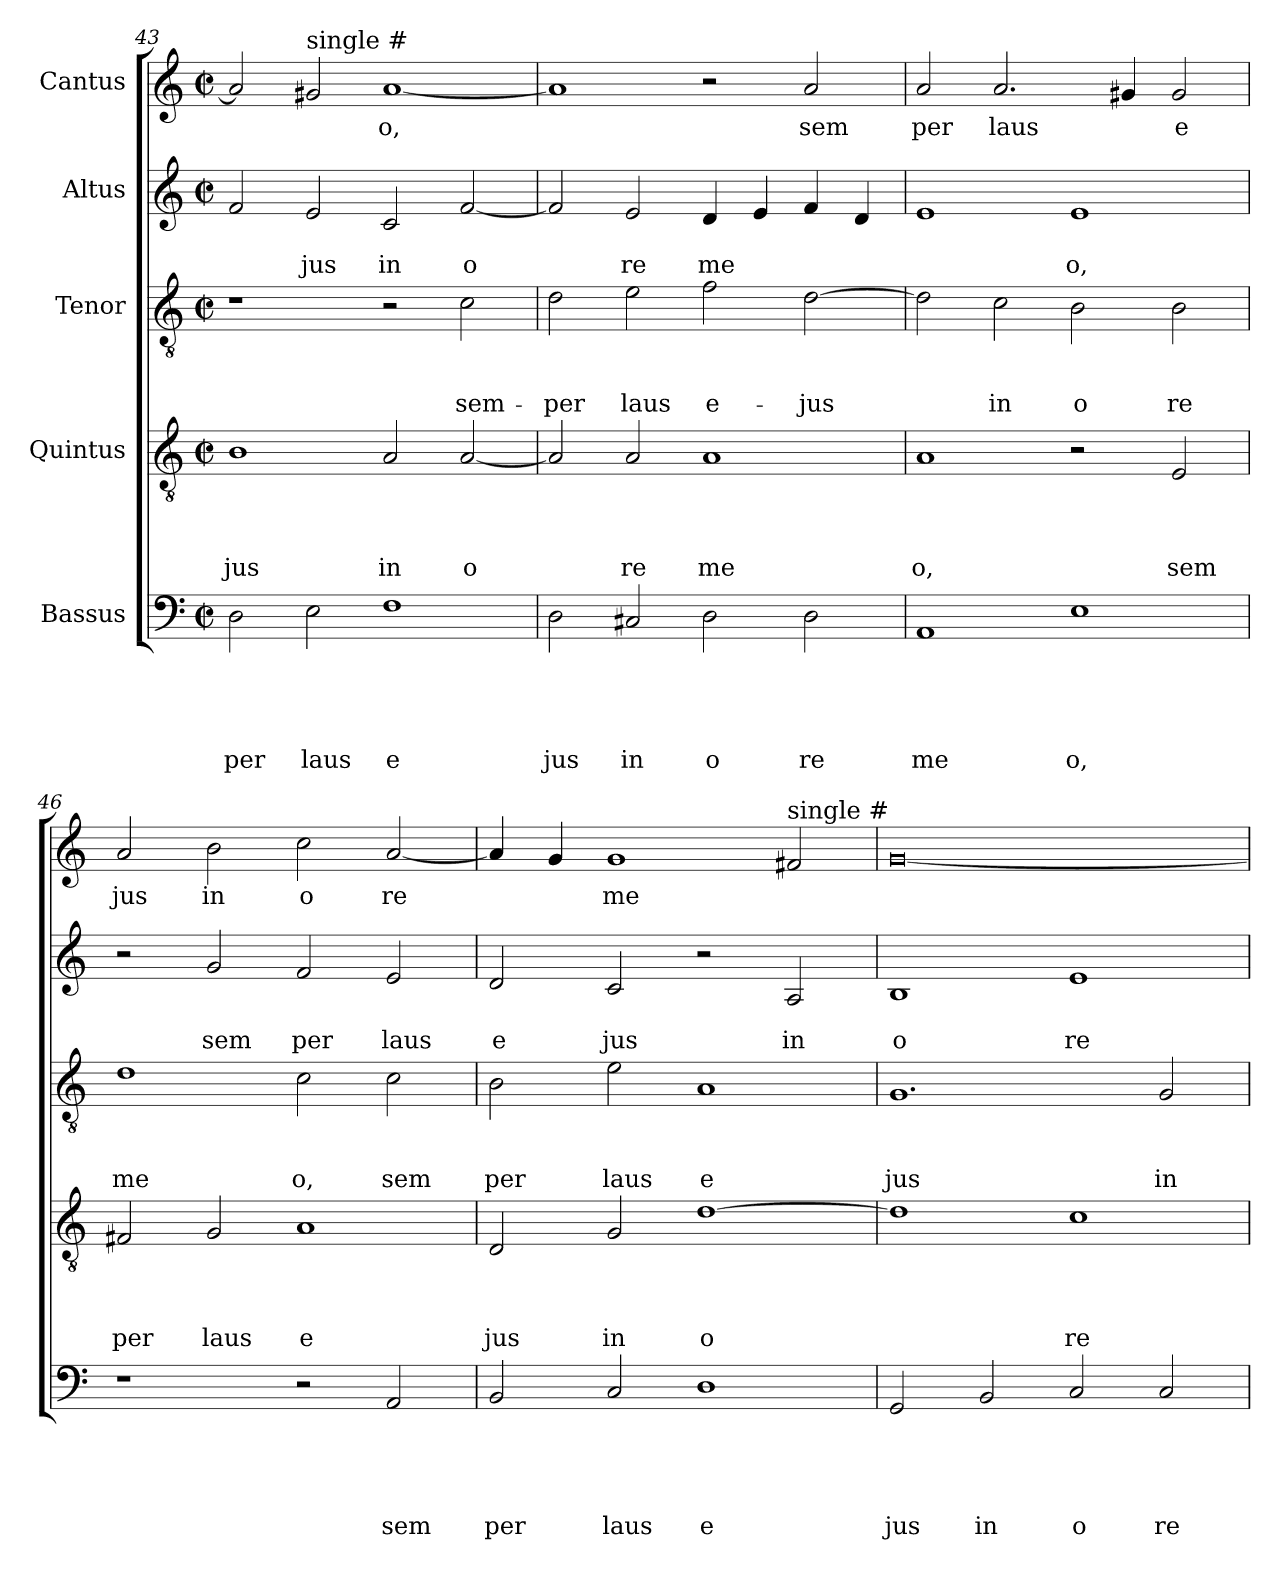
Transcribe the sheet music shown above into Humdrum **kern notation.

**kern	**text	**text	**text	**text	**text	**kern	**text	**text	**text	**text	**kern	**text	**text	**text	**kern	**text	**text	**kern	**text
*part5	*part5	*part5	*part5	*part5	*part5	*part4	*part4	*part4	*part4	*part4	*part3	*part3	*part3	*part3	*part2	*part2	*part2	*part1	*part1
*staff5	*staff5	*staff5	*staff5	*staff5	*staff5	*staff4	*staff4	*staff4	*staff4	*staff4	*staff3	*staff3	*staff3	*staff3	*staff2	*staff2	*staff2	*staff1	*staff1
*I"Bassus	*	*	*	*	*	*I"Quintus	*	*	*	*	*I"Tenor	*	*	*	*I"Altus	*	*	*I"Cantus	*
*clefF4	*	*	*	*	*	*clefGv2	*	*	*	*	*clefGv2	*	*	*	*clefG2	*	*	*clefG2	*
*k[]	*	*	*	*	*	*k[]	*	*	*	*	*k[]	*	*	*	*k[]	*	*	*k[]	*
*C:	*	*	*	*	*	*C:	*	*	*	*	*C:	*	*	*	*C:	*	*	*C:	*
*M2/2	*	*	*	*	*	*M2/2	*	*	*	*	*M2/2	*	*	*	*M2/2	*	*	*M2/2	*
*met(c|)	*	*	*	*	*	*met(c|)	*	*	*	*	*met(c|)	*	*	*	*met(c|)	*	*	*met(c|)	*
=43	=43	=43	=43	=43	=43	=43	=43	=43	=43	=43	=43	=43	=43	=43	=43	=43	=43	=43	=43
!	!	!	!	!	!LO:LY:b	!	!	!	!	!LO:LY:b	!	!	!	!	!	!	!	!	!
2D\	.	.	.	.	per	1B	.	.	.	jus	1r	.	.	.	2f/	.	.	2a/]	.
!	!	!	!	!	!	!	!	!	!	!	!	!	!	!	!	!	!	!LO:TX:a:t=single #	!
!	!	!	!	!	!LO:LY:b	!	!	!	!	!	!	!	!	!	!	!	!LO:LY:b	!	!
2E\	.	.	.	.	laus	.	.	.	.	.	.	.	.	.	2e/	.	jus	2g#/	.
!	!	!	!	!	!LO:LY:b	!	!	!	!	!LO:LY:b	!	!	!	!	!	!	!LO:LY:b	!	!LO:LY:b
1F	.	.	.	.	e	2A/	.	.	.	in	2r	.	.	.	2c/	.	in	[<1a	o,
!	!	!	!	!	!	!	!	!	!	!LO:LY:b	!	!	!	!LO:LY:b	!	!	!LO:LY:b	!	!
.	.	.	.	.	.	[<2A/	.	.	.	o	2c\	.	.	sem-	[<2f/	.	o	.	.
=44	=44	=44	=44	=44	=44	=44	=44	=44	=44	=44	=44	=44	=44	=44	=44	=44	=44	=44	=44
!	!	!	!	!	!LO:LY:b	!	!	!	!	!	!	!	!	!LO:LY:b	!	!	!	!	!
2D\	.	.	.	.	jus	2A/]	.	.	.	.	2d\	.	.	-per	2f/]	.	.	1a]	.
!	!	!	!	!	!LO:LY:b	!	!	!	!	!LO:LY:b	!	!	!	!LO:LY:b	!	!	!LO:LY:b	!	!
2C#X/	.	.	.	.	in	2A/	.	.	.	re	2e\	.	.	laus	2e/	.	re	.	.
!	!	!	!	!	!LO:LY:b	!	!	!	!	!LO:LY:b	!	!	!	!LO:LY:b	!	!	!LO:LY:b	!	!
2D\	.	.	.	.	o	1A	.	.	.	me	2f\	.	.	e-	4d/	.	me	2r	.
.	.	.	.	.	.	.	.	.	.	.	.	.	.	.	4e/	.	.	.	.
!	!	!	!	!	!LO:LY:b	!	!	!	!	!	!	!	!	!LO:LY:b	!	!	!	!	!LO:LY:b
2D\	.	.	.	.	re	.	.	.	.	.	[>2d\	.	.	-jus	4f/	.	.	2a/	sem
.	.	.	.	.	.	.	.	.	.	.	.	.	.	.	4d/	.	.	.	.
!!LO:PB:g=z
=45	=45	=45	=45	=45	=45	=45	=45	=45	=45	=45	=45	=45	=45	=45	=45	=45	=45	=45	=45
!	!	!	!	!	!LO:LY:b	!	!	!	!	!LO:LY:b	!	!	!	!	!	!	!	!	!LO:LY:b
1AA	.	.	.	.	me	1A	.	.	.	o,	2d\]	.	.	.	1e	.	.	2a/	per
!	!	!	!	!	!	!	!	!	!	!	!	!	!	!LO:LY:b	!	!	!	!	!LO:LY:b
.	.	.	.	.	.	.	.	.	.	.	2c\	.	.	in	.	.	.	2.a/	laus
!	!	!	!	!	!LO:LY:b	!	!	!	!	!	!	!	!	!LO:LY:b	!	!	!LO:LY:b	!	!
1E	.	.	.	.	o,	2r	.	.	.	.	2B\	.	.	o	1e	.	o,	.	.
.	.	.	.	.	.	.	.	.	.	.	.	.	.	.	.	.	.	4g#X/	.
!	!	!	!	!	!	!	!	!	!	!LO:LY:b	!	!	!	!LO:LY:b	!	!	!	!	!LO:LY:b
.	.	.	.	.	.	2E/	.	.	.	sem	2B\	.	.	re	.	.	.	2g#/	e
=46	=46	=46	=46	=46	=46	=46	=46	=46	=46	=46	=46	=46	=46	=46	=46	=46	=46	=46	=46
!	!	!	!	!	!	!	!	!	!	!LO:LY:b	!	!	!	!LO:LY:b	!	!	!	!	!LO:LY:b
1r	.	.	.	.	.	2F#X/	.	.	.	per	1d	.	.	me	2r	.	.	2a/	jus
!	!	!	!	!	!	!	!	!	!	!LO:LY:b	!	!	!	!	!	!	!LO:LY:b	!	!LO:LY:b
.	.	.	.	.	.	2G/	.	.	.	laus	.	.	.	.	2g/	.	sem	2b\	in
!	!	!	!	!	!	!	!	!	!	!LO:LY:b	!	!	!	!LO:LY:b	!	!	!LO:LY:b	!	!LO:LY:b
2r	.	.	.	.	.	1A	.	.	.	e	2c\	.	.	o,	2f/	.	per	2cc\	o
!	!	!	!	!	!LO:LY:b	!	!	!	!	!	!	!	!	!LO:LY:b	!	!	!LO:LY:b	!	!LO:LY:b
2AA/	.	.	.	.	sem	.	.	.	.	.	2c\	.	.	sem	2e/	.	laus	[<2a/	re
=47	=47	=47	=47	=47	=47	=47	=47	=47	=47	=47	=47	=47	=47	=47	=47	=47	=47	=47	=47
!	!	!	!	!	!LO:LY:b	!	!	!	!	!LO:LY:b	!	!	!	!LO:LY:b	!	!	!LO:LY:b	!	!
2BB/	.	.	.	.	per	2D/	.	.	.	jus	2B\	.	.	per	2d/	.	e	4a/]	.
.	.	.	.	.	.	.	.	.	.	.	.	.	.	.	.	.	.	4g/	.
!	!	!	!	!	!LO:LY:b	!	!	!	!	!LO:LY:b	!	!	!	!LO:LY:b	!	!	!LO:LY:b	!	!LO:LY:b
2C/	.	.	.	.	laus	2G/	.	.	.	in	2e\	.	.	laus	2c/	.	jus	1g	me
!	!	!	!	!	!LO:LY:b	!	!	!	!	!LO:LY:b	!	!	!	!LO:LY:b	!	!	!	!	!
1D	.	.	.	.	e	[>1d	.	.	.	o	1A	.	.	e	2r	.	.	.	.
!	!	!	!	!	!	!	!	!	!	!	!	!	!	!	!	!	!	!LO:TX:a:t=single #	!
!	!	!	!	!	!	!	!	!	!	!	!	!	!	!	!	!	!LO:LY:b	!	!
.	.	.	.	.	.	.	.	.	.	.	.	.	.	.	2A/	.	in	2f#/	.
=48	=48	=48	=48	=48	=48	=48	=48	=48	=48	=48	=48	=48	=48	=48	=48	=48	=48	=48	=48
!	!	!	!	!	!LO:LY:b	!	!	!	!	!	!	!	!	!LO:LY:b	!	!	!LO:LY:b	!	!
2GG/	.	.	.	.	jus	1d]	.	.	.	.	1.G	.	.	jus	1B	.	o	[<0g	.
!	!	!	!	!	!LO:LY:b	!	!	!	!	!	!	!	!	!	!	!	!	!	!
2BB/	.	.	.	.	in	.	.	.	.	.	.	.	.	.	.	.	.	.	.
!	!	!	!	!	!LO:LY:b	!	!	!	!	!LO:LY:b	!	!	!	!	!	!	!LO:LY:b	!	!
2C/	.	.	.	.	o	1c	.	.	.	re	.	.	.	.	1e	.	re	.	.
!	!	!	!	!	!LO:LY:b	!	!	!	!	!	!	!	!	!LO:LY:b	!	!	!	!	!
2C/	.	.	.	.	re	.	.	.	.	.	2G/	.	.	in	.	.	.	.	.
=	=	=	=	=	=	=	=	=	=	=	=	=	=	=	=	=	=	=	=
*-	*-	*-	*-	*-	*-	*-	*-	*-	*-	*-	*-	*-	*-	*-	*-	*-	*-	*-	*-
